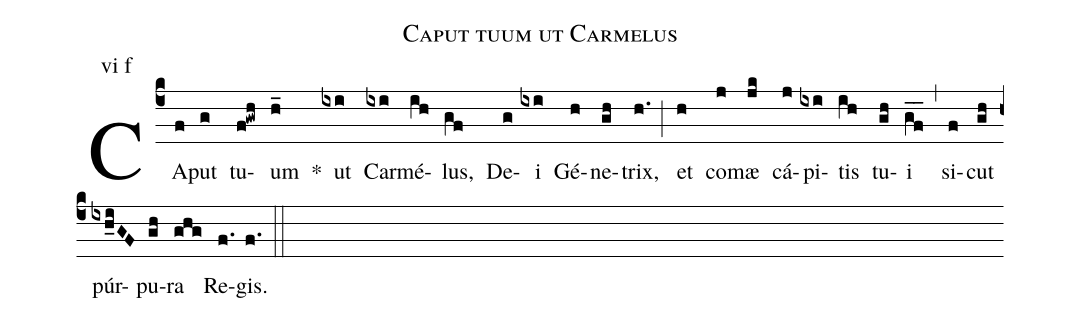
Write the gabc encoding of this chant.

name: Caput tuum ut Carmelus;
annotation: vi f;
mode: 6;
%%
(c4)
CA(f)put(g) tu(f!gwh)um(h_) *()
ut(ixi) Car(ixi)mé(ih)lus,(gf) De(g)i(ixi) Gé(h)ne(gh)trix,(h.) (;)
et(h) co(j)mæ(jk) cá(j)pi(ixi)tis(ih) tu(gh)i(gf__) (,)
si(f)cut(gh) púr(ixh_iGF)pu(gh)ra(ghg) Re(f.)gis.(f.) (::)
